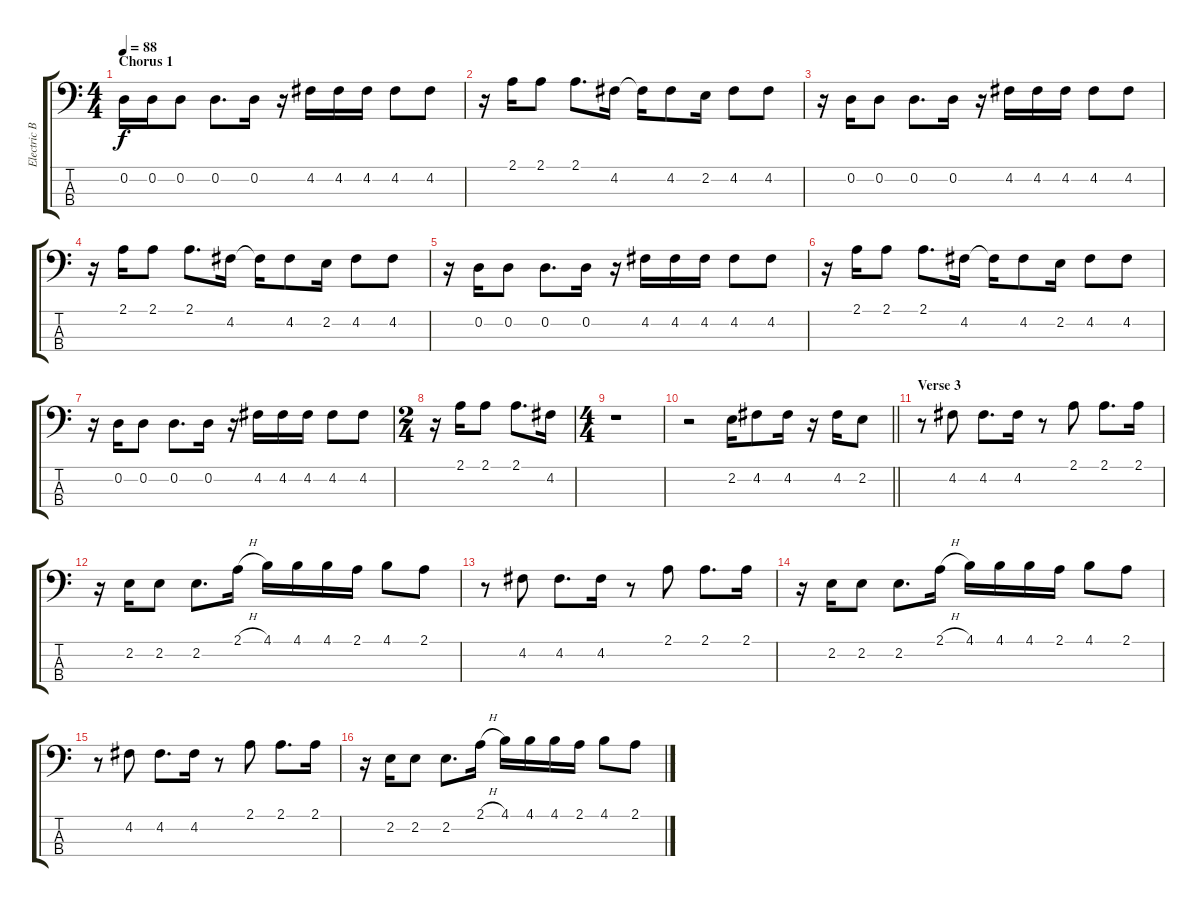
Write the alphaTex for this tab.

\track ("Electric Bass Guitar" "Electric B") {instrument electricbasspick}
\staff {score tabs}
\tuning (G2 D2 A1 E1) {hide}
\ts (4 4)
\section ("" "Chorus 1")
\tempo 88
\clef f4
\ks c
0.2.16{dy f} 0.2.16 0.2.8 0.2.8{d} 0.2.16 r.16 4.2.16 4.2.16 4.2.16 4.2.8 4.2.8 |
r.16 2.1.16 2.1.8 2.1.8{d} 4.2.16 4.2{t}.16 4.2.8 2.2.16 4.2.8 4.2.8 |
r.16 0.2.16 0.2.8 0.2.8{d} 0.2.16 r.16 4.2.16 4.2.16 4.2.16 4.2.8 4.2.8 |
r.16 2.1.16 2.1.8 2.1.8{d} 4.2.16 4.2{t}.16 4.2.8 2.2.16 4.2.8 4.2.8 |
r.16 0.2.16 0.2.8 0.2.8{d} 0.2.16 r.16 4.2.16 4.2.16 4.2.16 4.2.8 4.2.8 |
r.16 2.1.16 2.1.8 2.1.8{d} 4.2.16 4.2{t}.16 4.2.8 2.2.16 4.2.8 4.2.8 |
r.16 0.2.16 0.2.8 0.2.8{d} 0.2.16 r.16 4.2.16 4.2.16 4.2.16 4.2.8 4.2.8 |
\ts (2 4)
r.16 2.1.16 2.1.8 2.1.8{d} 4.2.16 |
\ts (4 4)
r.1 |
\barLineRight lightlight
r.2 2.2.16 4.2.8 4.2.16 r.16 4.2.16 2.2.8 |
\section ("" "Verse 3")
r.8 4.2.8 4.2.8{d} 4.2.16 r.8 2.1.8 2.1.8{d} 2.1.16 |
r.16 2.2.16 2.2.8 2.2.8{d} 2.1{h}.16 4.1.16 4.1.16 4.1.16 2.1.16 4.1.8 2.1.8 |
r.8 4.2.8 4.2.8{d} 4.2.16 r.8 2.1.8 2.1.8{d} 2.1.16 |
r.16 2.2.16 2.2.8 2.2.8{d} 2.1{h}.16 4.1.16 4.1.16 4.1.16 2.1.16 4.1.8 2.1.8 |
r.8 4.2.8 4.2.8{d} 4.2.16 r.8 2.1.8 2.1.8{d} 2.1.16 |
r.16 2.2.16 2.2.8 2.2.8{d} 2.1{h}.16 4.1.16 4.1.16 4.1.16 2.1.16 4.1.8 2.1.8
